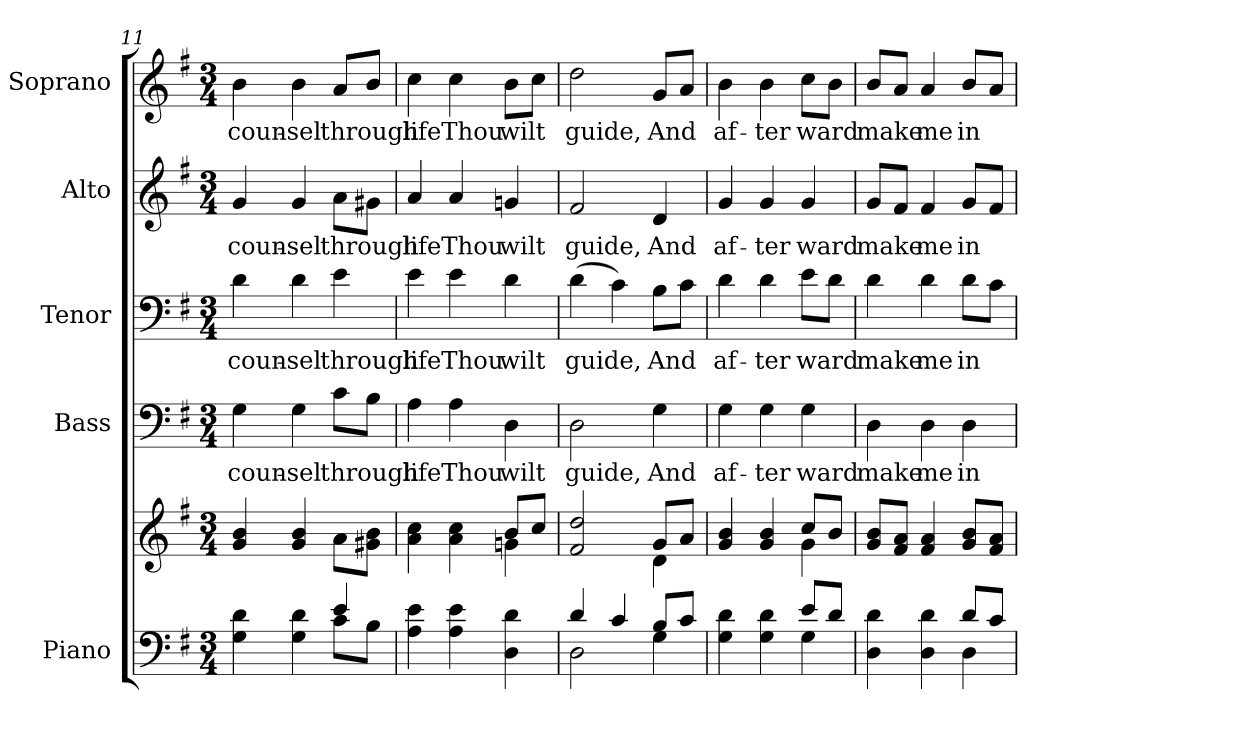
**kern	**kern	**kern	**text	**kern	**text	**kern	**text	**kern	**text
*part5	*part5	*part4	*part4	*part3	*part3	*part2	*part2	*part1	*part1
*staff6	*staff5	*staff4	*staff4	*staff3	*staff3	*staff2	*staff2	*staff1	*staff1
*I"Piano	*	*I"Bass	*	*I"Tenor	*	*I"Alto	*	*I"Soprano	*
*I'Pno.	*	*I'B.	*	*I'T.	*	*I'A.	*	*I'S.	*
*clefF4	*clefG2	*clefF4	*	*clefF4	*	*clefG2	*	*clefG2	*
*k[f#]	*k[f#]	*k[f#]	*	*k[f#]	*	*k[f#]	*	*k[f#]	*
*G:	*G:	*G:	*	*G:	*	*G:	*	*G:	*
*M3/4	*M3/4	*M3/4	*	*M3/4	*	*M3/4	*	*M3/4	*
=11	=11	=11	=11	=11	=11	=11	=11	=11	=11
*^	*	*	*	*	*	*	*	*	*
!	!	!	!	!LO:LY:b:color=#000000	!	!	!	!	!	!
!	!	!	!	!	!	!LO:LY:b:color=#000000	!	!	!	!
!	!	!	!	!	!	!	!	!LO:LY:b:color=#000000	!	!
!	!	!	!	!	!	!	!	!	!	!LO:LY:b:color=#000000
4Gi\ 4di	2ryy	4gi/ 4bi	4Gi\	coun-	4di\	coun-	4gi/	coun-	4bi\	coun-
!	!	!	!	!LO:LY:b:color=#000000	!	!	!	!	!	!
!	!	!	!	!	!	!LO:LY:b:color=#000000	!	!	!	!
!	!	!	!	!	!	!	!	!LO:LY:b:color=#000000	!	!
!	!	!	!	!	!	!	!	!	!	!LO:LY:b:color=#000000
4Gi\ 4di	.	4gi/ 4bi	4Gi\	-sel	4di\	-sel	4gi/	-sel	4bi\	-sel
!	!	!	!	!LO:LY:b:color=#000000	!	!	!	!	!	!
!	!	!	!	!	!	!LO:LY:b:color=#000000	!	!	!	!
!	!	!	!	!	!	!	!	!LO:LY:b:color=#000000	!	!
!	!	!	!	!	!	!	!	!	!	!LO:LY:b:color=#000000
4ei/	8ci\L	8ai\L	8ci\L	through	4ei\	through	8ai\L	through	8ai/L	through
.	8Bi\J	8g#Xi\ 8biJ	8Bi\J	.	.	.	8g#Xi\J	.	8bi/J	.
*v	*v	*	*	*	*	*	*	*	*	*
=12	=12	=12	=12	=12	=12	=12	=12	=12	=12
*	*^	*	*	*	*	*	*	*	*
*^	*	*	*	*	*	*	*	*	*	*
!	!	!	!	!	!LO:LY:b:color=#000000	!	!	!	!	!	!
*v	*v	*	*	*	*	*	*	*	*	*	*
*^	*	*	*	*	*	*	*	*	*	*
!	!	!	!	!	!	!	!LO:LY:b:color=#000000	!	!	!	!
*v	*v	*	*	*	*	*	*	*	*	*	*
*^	*	*	*	*	*	*	*	*	*	*
!	!	!	!	!	!	!	!	!	!LO:LY:b:color=#000000	!	!
*v	*v	*	*	*	*	*	*	*	*	*	*
*^	*	*	*	*	*	*	*	*	*	*
!	!	!	!	!	!	!	!	!	!	!	!LO:LY:b:color=#000000
*v	*v	*	*	*	*	*	*	*	*	*	*
4Ai\ 4ei	4ai\ 4cci	2ryy	4Ai\	life	4ei\	life	4ai/	life	4cci\	life
!	!	!	!	!LO:LY:b:color=#000000	!	!	!	!	!	!
!	!	!	!	!	!	!LO:LY:b:color=#000000	!	!	!	!
!	!	!	!	!	!	!	!	!LO:LY:b:color=#000000	!	!
!	!	!	!	!	!	!	!	!	!	!LO:LY:b:color=#000000
4Ai\ 4ei	4ai\ 4cci	.	4Ai\	Thou	4ei\	Thou	4ai/	Thou	4cci\	Thou
!	!	!	!	!LO:LY:b:color=#000000	!	!	!	!	!	!
!	!	!	!	!	!	!LO:LY:b:color=#000000	!	!	!	!
!	!	!	!	!	!	!	!	!LO:LY:b:color=#000000	!	!
!	!	!	!	!	!	!	!	!	!	!LO:LY:b:color=#000000
4Di\ 4di	8bi/L	4gni\	4Di\	wilt	4di\	wilt	4gni/	wilt	8bi\L	wilt
.	8cci/J	.	.	.	.	.	.	.	8cci\J	.
!!LO:PB:g=z
=13	=13	=13	=13	=13	=13	=13	=13	=13	=13	=13
*^	*	*	*	*	*	*	*	*	*	*
!	!	!	!	!	!LO:LY:b:color=#000000	!	!	!	!	!	!
!	!	!	!	!	!	!	!LO:LY:b:color=#000000	!	!	!	!
!	!	!	!	!	!	!	!	!	!LO:LY:b:color=#000000	!	!
!	!	!	!	!	!	!	!	!	!	!	!LO:LY:b:color=#000000
4di/	2Di\	2f#i/ 2ddi	2ryy	2Di\	guide,	(4di\	guide,	2f#i/	guide,	2ddi\	guide,
4ci/	.	.	.	.	.	4ci\)	.	.	.	.	.
!	!	!	!	!	!LO:LY:b:color=#000000	!	!	!	!	!	!
!	!	!	!	!	!	!	!LO:LY:b:color=#000000	!	!	!	!
!	!	!	!	!	!	!	!	!	!LO:LY:b:color=#000000	!	!
!	!	!	!	!	!	!	!	!	!	!	!LO:LY:b:color=#000000
8Bi/L	4Gi\	8gi/L	4di\	4Gi\	And	8Bi\L	And	4di/	And	8gi/L	And
8ci/J	.	8ai/J	.	.	.	8ci\J	.	.	.	8ai/J	.
=14	=14	=14	=14	=14	=14	=14	=14	=14	=14	=14	=14
!	!	!	!	!	!LO:LY:b:color=#000000	!	!	!	!	!	!
!	!	!	!	!	!	!	!LO:LY:b:color=#000000	!	!	!	!
!	!	!	!	!	!	!	!	!	!LO:LY:b:color=#000000	!	!
!	!	!	!	!	!	!	!	!	!	!	!LO:LY:b:color=#000000
4Gi\ 4di	2ryy	4gi/ 4bi	2ryy	4Gi\	af-	4di\	af-	4gi/	af-	4bi\	af-
!	!	!	!	!	!LO:LY:b:color=#000000	!	!	!	!	!	!
!	!	!	!	!	!	!	!LO:LY:b:color=#000000	!	!	!	!
!	!	!	!	!	!	!	!	!	!LO:LY:b:color=#000000	!	!
!	!	!	!	!	!	!	!	!	!	!	!LO:LY:b:color=#000000
4Gi\ 4di	.	4gi/ 4bi	.	4Gi\	-ter	4di\	-ter	4gi/	-ter	4bi\	-ter
!	!	!	!	!	!LO:LY:b:color=#000000	!	!	!	!	!	!
!	!	!	!	!	!	!	!LO:LY:b:color=#000000	!	!	!	!
!	!	!	!	!	!	!	!	!	!LO:LY:b:color=#000000	!	!
!	!	!	!	!	!	!	!	!	!	!	!LO:LY:b:color=#000000
8ei/L	4Gi\	8cci/L	4gi\	4Gi\	ward	8ei\L	ward	4gi/	ward	8cci\L	ward
8di/J	.	8bi/J	.	.	.	8di\J	.	.	.	8bi\J	.
*	*	*v	*v	*	*	*	*	*	*	*	*
=15	=15	=15	=15	=15	=15	=15	=15	=15	=15	=15
!	!	!	!	!LO:LY:b:color=#000000	!	!	!	!	!	!
!	!	!	!	!	!	!LO:LY:b:color=#000000	!	!	!	!
!	!	!	!	!	!	!	!	!LO:LY:b:color=#000000	!	!
!	!	!	!	!	!	!	!	!	!	!LO:LY:b:color=#000000
4Di\ 4di	2ryy	8gi/ 8biL	4Di\	make	4di\	make	8gi/L	make	8bi/L	make
.	.	8f#i/ 8aiJ	.	.	.	.	8f#i/J	.	8ai/J	.
!	!	!	!	!LO:LY:b:color=#000000	!	!	!	!	!	!
!	!	!	!	!	!	!LO:LY:b:color=#000000	!	!	!	!
!	!	!	!	!	!	!	!	!LO:LY:b:color=#000000	!	!
!	!	!	!	!	!	!	!	!	!	!LO:LY:b:color=#000000
4Di\ 4di	.	4f#i/ 4ai	4Di\	me	4di\	me	4f#i/	me	4ai/	me
!	!	!	!	!LO:LY:b:color=#000000	!	!	!	!	!	!
!	!	!	!	!	!	!LO:LY:b:color=#000000	!	!	!	!
!	!	!	!	!	!	!	!	!LO:LY:b:color=#000000	!	!
!	!	!	!	!	!	!	!	!	!	!LO:LY:b:color=#000000
8di/L	4Di\	8gi/ 8biL	4Di\	in	8di\L	in	8gi/L	in	8bi/L	in
8ci/J	.	8f#i/ 8aiJ	.	.	8ci\J	.	8f#i/J	.	8ai/J	.
*v	*v	*	*	*	*	*	*	*	*	*
=	=	=	=	=	=	=	=	=	=
*-	*-	*-	*-	*-	*-	*-	*-	*-	*-
